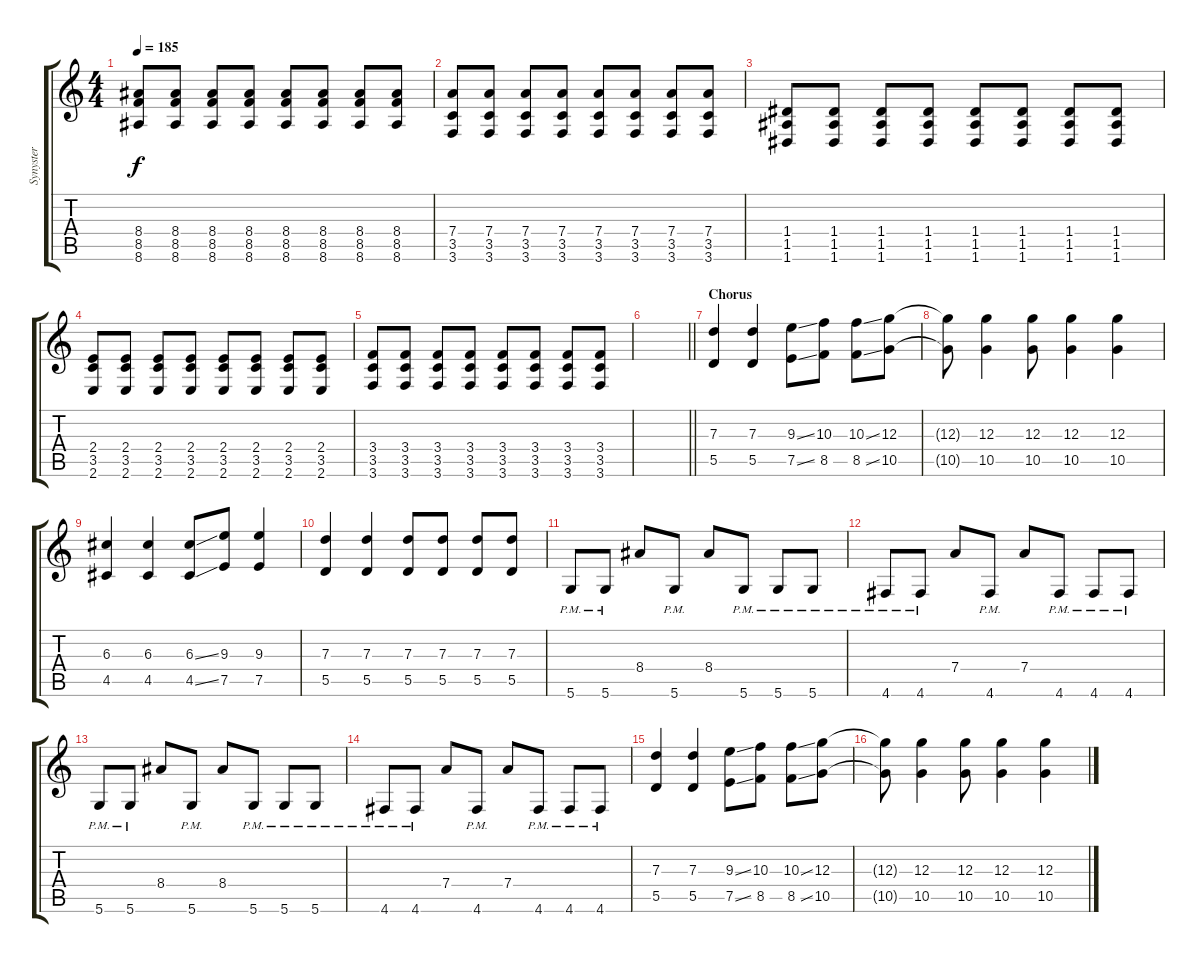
\track ("Synyster" "Synyster") {instrument distortionguitar}
\staff {score tabs}
\tuning (E4 B3 G3 D3 A2 D2) {hide}
\ts (4 4)
\tempo 185
\clef g2
\ks c
(8.4 8.5 8.6).8{dy f} (8.4 8.5 8.6).8 (8.4 8.5 8.6).8 (8.4 8.5 8.6).8 (8.4 8.5 8.6).8 (8.4 8.5 8.6).8 (8.4 8.5 8.6).8 (8.4 8.5 8.6).8 |
(7.4 3.5 3.6).8 (7.4 3.5 3.6).8 (7.4 3.5 3.6).8 (7.4 3.5 3.6).8 (7.4 3.5 3.6).8 (7.4 3.5 3.6).8 (7.4 3.5 3.6).8 (7.4 3.5 3.6).8 |
(1.4 1.5 1.6).8 (1.4 1.5 1.6).8 (1.4 1.5 1.6).8 (1.4 1.5 1.6).8 (1.4 1.5 1.6).8 (1.4 1.5 1.6).8 (1.4 1.5 1.6).8 (1.4 1.5 1.6).8 |
(2.4 3.5 2.6).8 (2.4 3.5 2.6).8 (2.4 3.5 2.6).8 (2.4 3.5 2.6).8 (2.4 3.5 2.6).8 (2.4 3.5 2.6).8 (2.4 3.5 2.6).8 (2.4 3.5 2.6).8 |
(3.4 3.5 3.6).8 (3.4 3.5 3.6).8 (3.4 3.5 3.6).8 (3.4 3.5 3.6).8 (3.4 3.5 3.6).8 (3.4 3.5 3.6).8 (3.4 3.5 3.6).8 (3.4 3.5 3.6).8 |
\barLineRight lightlight
|
\section ("" "Chorus")
(7.3 5.5).4 (7.3 5.5).4 (9.3{ss} 7.5{ss}).8 (10.3 8.5).8 (10.3{ss} 8.5{ss}).8 (12.3 10.5).8 |
(12.3{t} 10.5{t}).8 (12.3 10.5).4 (12.3 10.5).8 (12.3 10.5).4 (12.3 10.5).4 |
(6.3 4.5).4 (6.3 4.5).4 (6.3{ss} 4.5{ss}).8 (9.3 7.5).8 (9.3 7.5).4 |
(7.3 5.5).4 (7.3 5.5).4 (7.3 5.5).8 (7.3 5.5).8 (7.3 5.5).8 (7.3 5.5).8 |
5.6{pm}.8 5.6{pm}.8 8.4.8 5.6{pm}.8 8.4.8 5.6{pm}.8 5.6{pm}.8 5.6{pm}.8 |
4.6{pm}.8 4.6{pm}.8 7.4.8 4.6{pm}.8 7.4.8 4.6{pm}.8 4.6{pm}.8 4.6{pm}.8 |
5.6{pm}.8 5.6{pm}.8 8.4.8 5.6{pm}.8 8.4.8 5.6{pm}.8 5.6{pm}.8 5.6{pm}.8 |
4.6{pm}.8 4.6{pm}.8 7.4.8 4.6{pm}.8 7.4.8 4.6{pm}.8 4.6{pm}.8 4.6{pm}.8 |
(7.3 5.5).4 (7.3 5.5).4 (9.3{ss} 7.5{ss}).8 (10.3 8.5).8 (10.3{ss} 8.5{ss}).8 (12.3 10.5).8 |
(12.3{t} 10.5{t}).8 (12.3 10.5).4 (12.3 10.5).8 (12.3 10.5).4 (12.3 10.5).4
